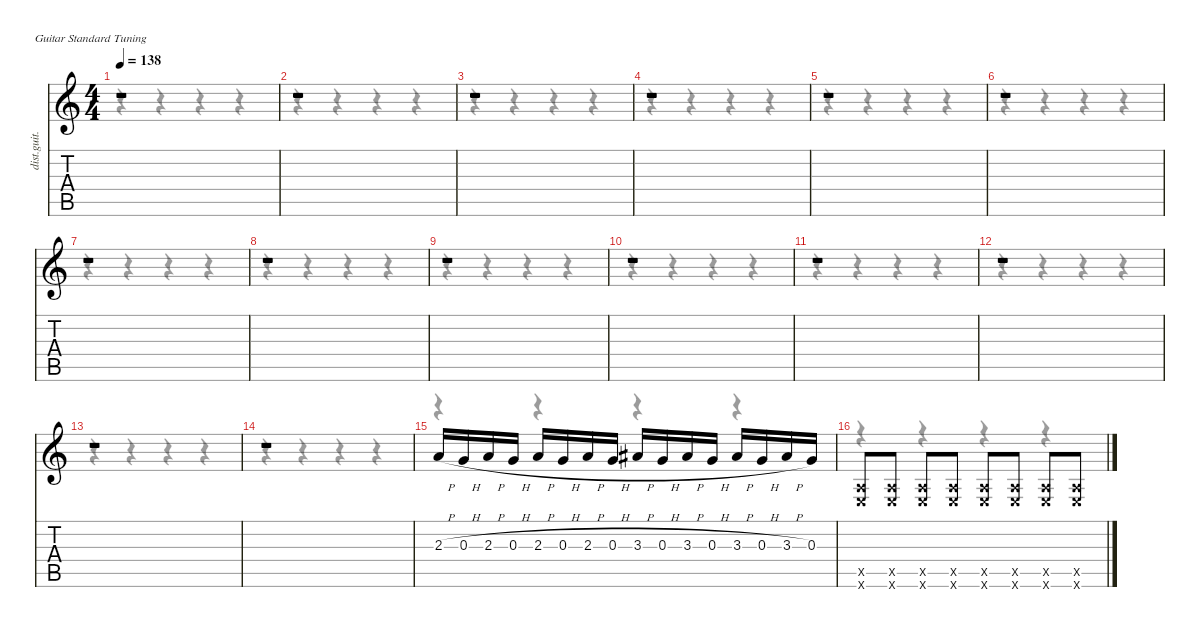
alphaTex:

\defaultSystemsLayout 4
\hideDynamics
\bracketExtendMode nobrackets
\track ("Kirk Hammett ( Solo 1 )" "dist.guit.") {instrument distortionguitar}
\staff {score tabs}
\tuning (E4 B3 G3 D3 A2 E2)
\voice
\ts (4 4)
\tempo 138
\clef g2
\ks c
r.1{dy f} |
r.1 |
r.1 |
r.1 |
r.1 |
r.1 |
r.1 |
r.1 |
r.1 |
r.1 |
r.1 |
r.1 |
r.1 |
r.1 |
2.3{h}.16 0.3{h}.16 2.3{h}.16 0.3{h}.16 2.3{h}.16 0.3{h}.16 2.3{h}.16 0.3{h}.16 3.3{h acc #}.16 0.3{h}.16 3.3{h acc #}.16 0.3{h}.16 3.3{h acc #}.16 0.3{h}.16 3.3{h acc #}.16 0.3.16 |
(0.5{x} 0.6{x}).8 (0.5{x} 0.6{x}).8 (0.5{x} 0.6{x}).8 (0.5{x} 0.6{x}).8 (0.5{x} 0.6{x}).8 (0.5{x} 0.6{x}).8 (0.5{x} 0.6{x}).8 (0.5{x} 0.6{x}).8
\voice
\clef g2
\ottava regular
\simile none
\ks c
r.4{dy mf} r.4 r.4 r.4 |
r.4 r.4 r.4 r.4 |
r.4 r.4 r.4 r.4 |
r.4 r.4 r.4 r.4 |
r.4 r.4 r.4 r.4 |
r.4 r.4 r.4 r.4 |
r.4 r.4 r.4 r.4 |
r.4 r.4 r.4 r.4 |
r.4 r.4 r.4 r.4 |
r.4 r.4 r.4 r.4 |
r.4 r.4 r.4 r.4 |
r.4 r.4 r.4 r.4 |
r.4 r.4 r.4 r.4 |
r.4 r.4 r.4 r.4 |
r.4 r.4 r.4 r.4 |
r.4 r.4 r.4 r.4
